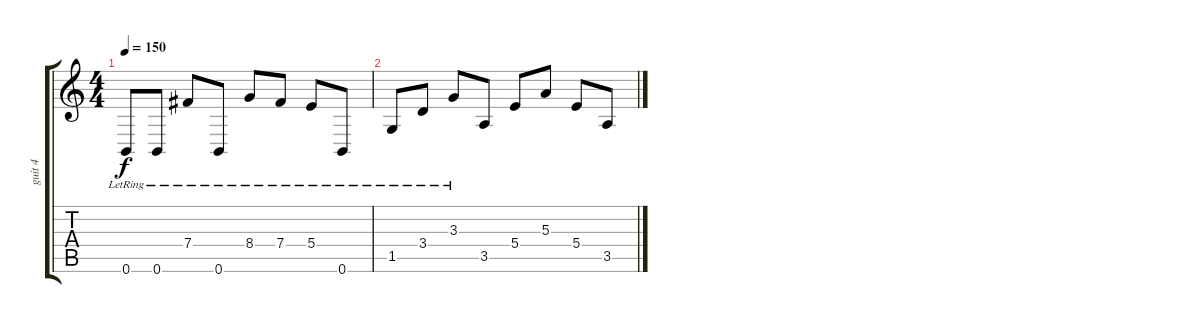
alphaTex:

\track ("guit 4" "guit 4") {instrument acousticguitarsteel}
\staff {score tabs}
\tuning (Db4 Ab3 E3 B2 Gb2 B1) {hide}
\ts (4 4)
\tempo 150
\clef g2
\ks c
0.6{lr}.8{dy f} 0.6{lr}.8 7.4{lr}.8 0.6{lr}.8 8.4{lr}.8 7.4{lr}.8 5.4{lr}.8 0.6{lr}.8 |
1.5{lr}.8 3.4{lr}.8 3.3{lr}.8 3.5.8 5.4.8 5.3.8 5.4.8 3.5.8
